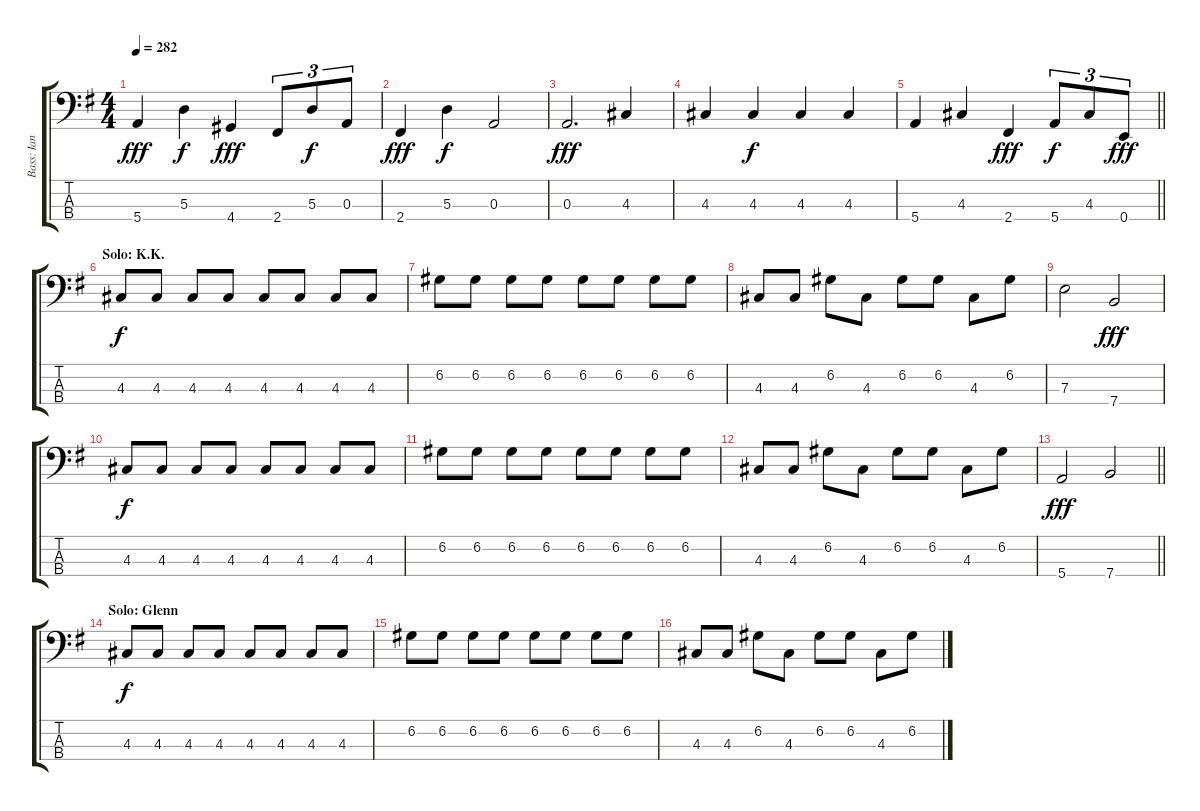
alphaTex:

\track ("Bass: Ian" "Bass: Ian") {instrument electricbassfinger}
\staff {score tabs}
\tuning (G2 D2 A1 E1) {hide}
\ts (4 4)
\tempo 282
\clef f4
\ks g
5.4.4{dy fff} 5.3.4{dy f} 4.4.4{dy fff} 2.4.8{tu (3 2)} 5.3.8{tu (3 2) dy f} 0.3.8{tu (3 2)} |
2.4.4{dy fff} 5.3.4{dy f} 0.3.2 |
0.3.2{d dy fff} 4.3.4 |
4.3.4 4.3.4{dy f} 4.3.4 4.3.4 |
\barLineRight lightlight
5.4.4 4.3.4 2.4.4{dy fff} 5.4.8{tu (3 2) dy f} 4.3.8{tu (3 2)} 0.4.8{tu (3 2) dy fff} |
\section ("" "Solo: K.K.")
4.3.8{dy f} 4.3.8 4.3.8 4.3.8 4.3.8 4.3.8 4.3.8 4.3.8 |
6.2.8 6.2.8 6.2.8 6.2.8 6.2.8 6.2.8 6.2.8 6.2.8 |
4.3.8 4.3.8 6.2.8 4.3.8 6.2.8 6.2.8 4.3.8 6.2.8 |
7.3.2 7.4.2{dy fff} |
4.3.8{dy f} 4.3.8 4.3.8 4.3.8 4.3.8 4.3.8 4.3.8 4.3.8 |
6.2.8 6.2.8 6.2.8 6.2.8 6.2.8 6.2.8 6.2.8 6.2.8 |
4.3.8 4.3.8 6.2.8 4.3.8 6.2.8 6.2.8 4.3.8 6.2.8 |
\barLineRight lightlight
5.4.2{dy fff} 7.4.2 |
\section ("" "Solo: Glenn")
4.3.8{dy f} 4.3.8 4.3.8 4.3.8 4.3.8 4.3.8 4.3.8 4.3.8 |
6.2.8 6.2.8 6.2.8 6.2.8 6.2.8 6.2.8 6.2.8 6.2.8 |
4.3.8 4.3.8 6.2.8 4.3.8 6.2.8 6.2.8 4.3.8 6.2.8
